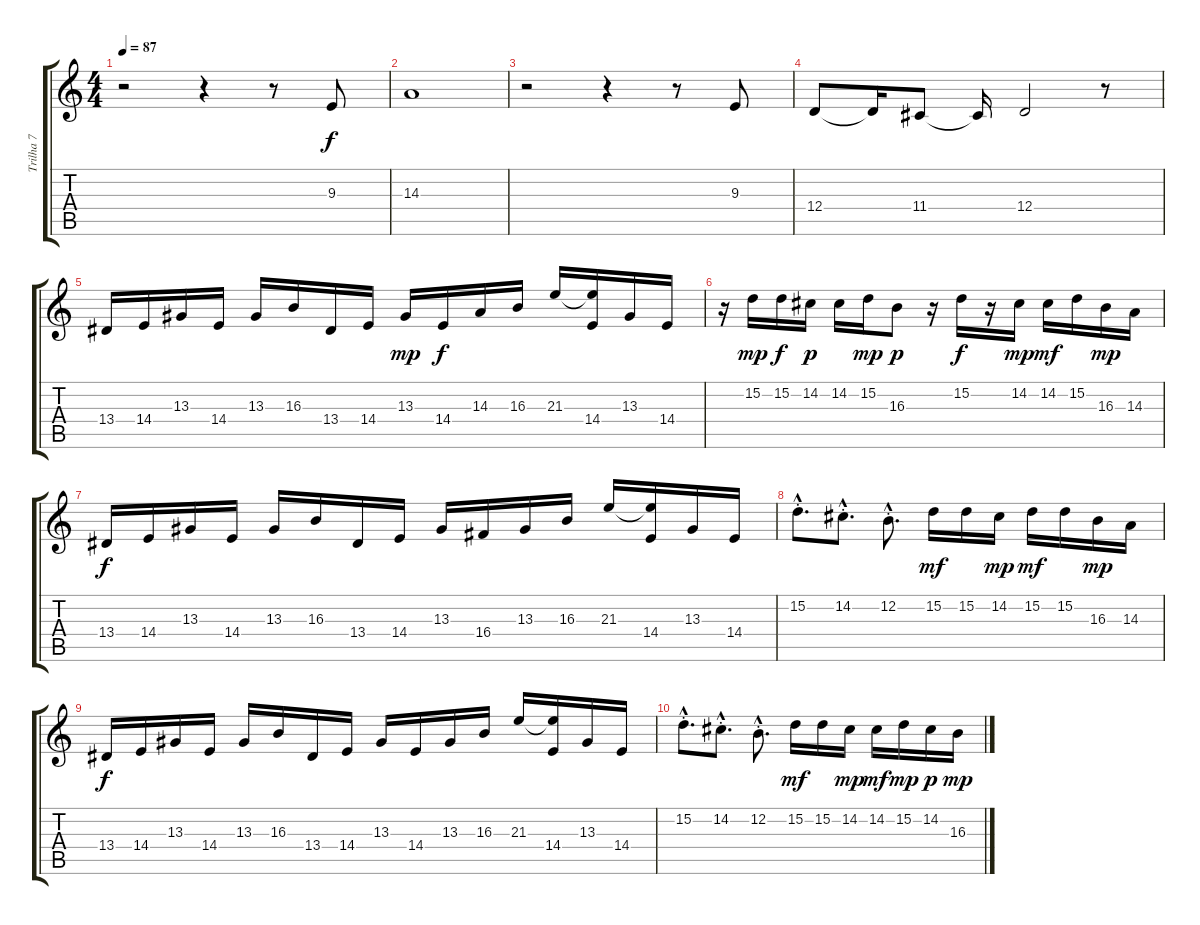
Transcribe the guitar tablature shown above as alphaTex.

\track ("Trilha 7" "Trilha 7") {instrument violin}
\staff {score tabs}
\tuning (E4 B3 G3 D3 A2 E2) {hide}
\ts (4 4)
\tempo 87
\clef g2
\ks c
r.2{dy f} r.4 r.8 9.3.8 |
14.3.1 |
r.2 r.4 r.8 9.3.8 |
12.4.8 12.4{t}.16 11.4.8 11.4{t}.16 12.4.2 r.8 |
13.4.16 14.4.16 13.3.16 14.4.16 13.3.16 16.3.16 13.4.16 14.4.16 13.3.16{dy mp} 14.4.16{dy f} 14.3.16 16.3.16 21.3.16 (21.3{t} 14.4).16 13.3.16 14.4.16 |
r.16 15.2.16{dy mp} 15.2.16{dy f} 14.2.16{dy p} 14.2.16 15.2.16{dy mp} 16.3.8{dy p} r.16 15.2.16{dy f} r.16 14.2.16{dy mp} 14.2.16{dy mf} 15.2.16 16.3.16{dy mp} 14.3.16 |
13.4.16{dy f} 14.4.16 13.3.16 14.4.16 13.3.16 16.3.16 13.4.16 14.4.16 13.3.16 16.4.16 13.3.16 16.3.16 21.3.16 (21.3{t} 14.4).16 13.3.16 14.4.16 |
15.2{hac st}.8{d} 14.2{hac st}.8{d} 12.2{hac st}.8{d} 15.2.16{dy mf} 15.2.16 14.2.16{dy mp} 15.2.16{dy mf} 15.2.16 16.3.16{dy mp} 14.3.16 |
13.4.16{dy f} 14.4.16 13.3.16 14.4.16 13.3.16 16.3.16 13.4.16 14.4.16 13.3.16 14.4.16 13.3.16 16.3.16 21.3.16 (21.3{t} 14.4).16 13.3.16 14.4.16 |
15.2{hac st}.8{d} 14.2{hac st}.8{d} 12.2{hac st}.8{d} 15.2.16{dy mf} 15.2.16 14.2.16{dy mp} 14.2.16{dy mf} 15.2.16{dy mp} 14.2.16{dy p} 16.3.16{dy mp}
